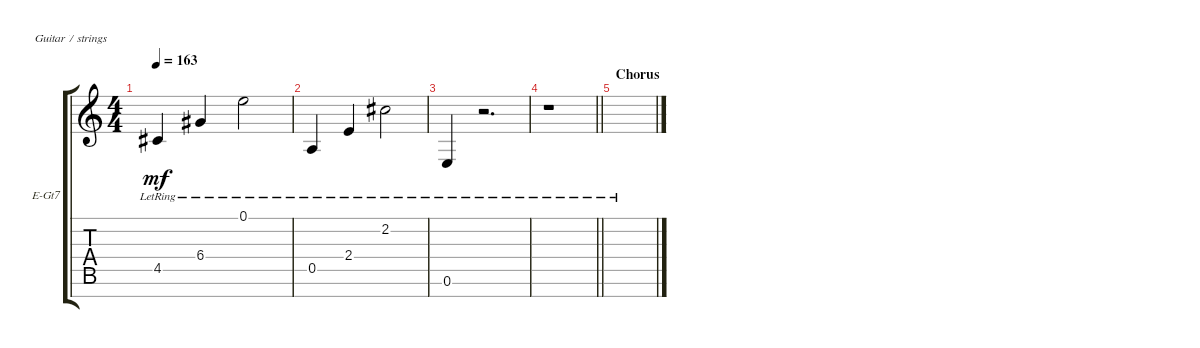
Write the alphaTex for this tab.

\bracketExtendMode groupsimilarinstruments
\firstSystemTrackNameOrientation horizontal
\otherSystemsTrackNameOrientation horizontal
\track ("Electric Guitar" "E-Gt7") {instrument electricguitarclean}
\staff {score tabs}
\tuning (E4 B3 G3 D3 A2 E2 B1)
\ts (4 4)
\tempo 163
\clef g2
\scale
0.333333
\ks c
4.5{lr}.4{dy mf} 6.4{lr}.4 0.1{lr}.2 |
\scale
0.333333 0.5{lr}.4 2.4{lr}.4 2.2{lr}.2 |
\scale
0.333333 0.6{lr}.4 r.2{d} |
\scale
0.333333
\barLineRight lightlight
r.1 |
\section ("" "Chorus")
\scale
0.333333 |
\scale
0.333333 |
\scale
0.333333 |
\scale
0.333333 |
\scale
0.333333 |
\scale
0.333333 |
\scale
0.333333 |
\scale
0.333333 |
\scale
0.333333 |
\scale
0.333333 |
\scale
0.333333 |
\scale
0.333333
